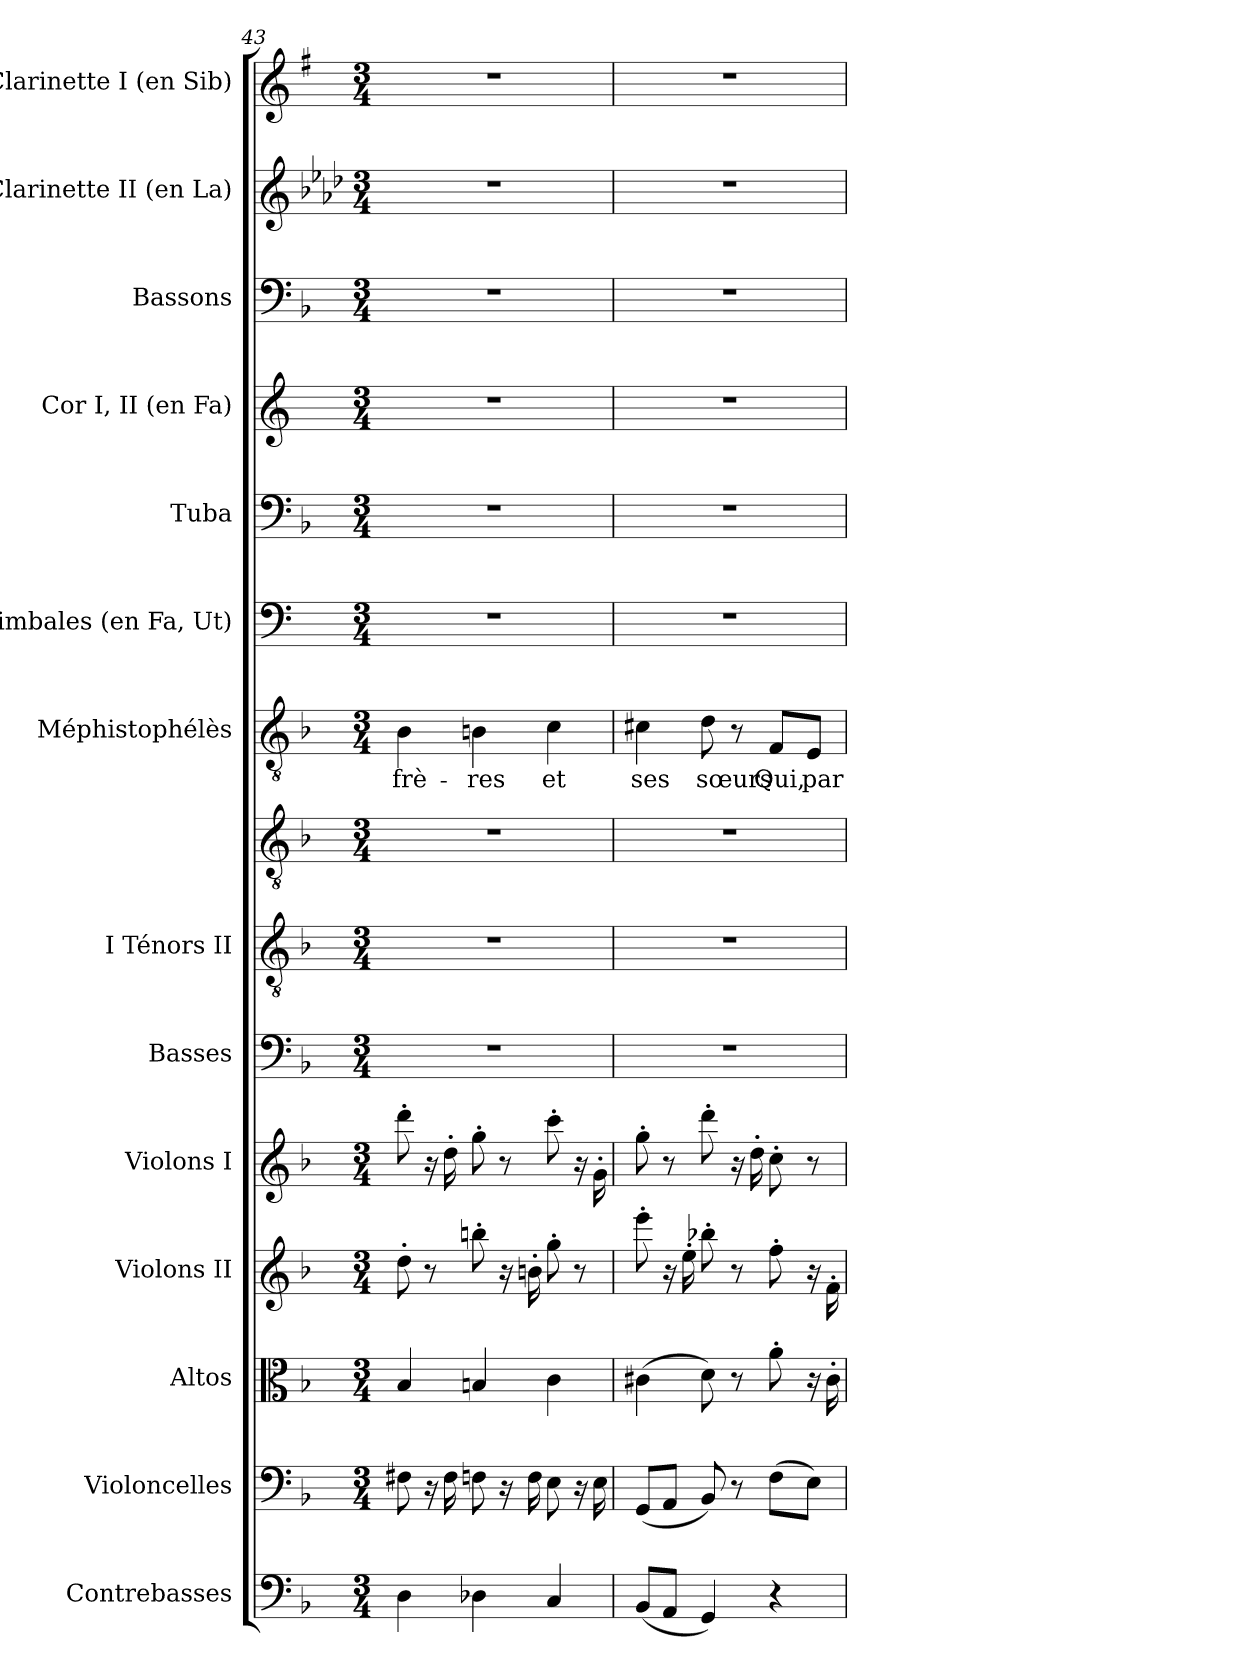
**kern	**kern	**kern	**kern	**kern	**kern	**kern	**kern	**kern	**text	**kern	**kern	**kern	**kern	**kern	**kern
*part14	*part13	*part12	*part11	*part10	*part9	*part8	*part8	*part7	*part7	*part6	*part5	*part4	*part3	*part2	*part1
*staff15	*staff14	*staff13	*staff12	*staff11	*staff10	*staff9	*staff8	*staff7	*staff7	*staff6	*staff5	*staff4	*staff3	*staff2	*staff1
*I"Contrebasses	*I"Violoncelles	*I"Altos	*I"Violons II	*I"Violons I	*I"Basses	*I"I  Ténors  II	*	*I"Méphistophélès	*	*I"Timbales (en Fa, Ut)	*I"Tuba	*I"Cor I, II (en Fa)	*I"Bassons	*I"Clarinette II (en La)	*I"Clarinette I (en Sib)
*I'C-b.	*I'Vlles	*I'Altos	*I'Vns II	*I'Vns I	*I'Basses	*I'Tén.	*	*I'Méphist.	*	*	*I'Tb.	*I'Cor (Fa)	*I'Bns	*I'Cl. (La)	*I'Cl. (Sib)
!!LO:PB:g=z
*clefF4	*clefF4	*clefC3	*clefG2	*clefG2	*clefF4	*clefGv2	*clefGv2	*clefGv2	*	*clefF4	*clefF4	*clefG2	*clefF4	*clefG2	*clefG2
*ITrd7c12	*	*	*	*	*	*ITrd7c12	*ITrd7c12	*ITrd7c12	*	*	*	*ITrd4c7	*	*ITrd2c3	*ITrd1c2
*k[b-]	*k[b-]	*k[b-]	*k[b-]	*k[b-]	*k[b-]	*k[b-]	*k[b-]	*k[b-]	*	*k[]	*k[b-]	*k[b-]	*k[b-]	*k[b-]	*k[b-]
*F:	*F:	*F:	*F:	*F:	*F:	*F:	*F:	*F:	*	*C:	*F:	*F:	*F:	*F:	*F:
*M3/4	*M3/4	*M3/4	*M3/4	*M3/4	*M3/4	*M3/4	*M3/4	*M3/4	*	*M3/4	*M3/4	*M3/4	*M3/4	*M3/4	*M3/4
=43	=43	=43	=43	=43	=43	=43	=43	=43	=43	=43	=43	=43	=43	=43	=43
!	!	!	!	!	!LO:N:vis=1	!LO:N:vis=1	!LO:N:vis=1	!	!	!	!	!	!	!	!
!	!	!	!	!	!	!	!	!	!LO:LY:b:color=#000000	!LO:N:vis=1	!LO:N:vis=1	!LO:N:vis=1	!LO:N:vis=1	!LO:N:vis=1	!LO:N:vis=1
4DDi\	8F#Xi\	4B-i/	8dd'i\	8ddd'i\	2.r	2.r	2.r	4BB-i\	frè-	2.r	2.r	2.r	2.r	2.r	2.r
.	16r	.	8r	16r	.	.	.	.	.	.	.	.	.	.	.
.	16F#i\	.	.	16dd'i\	.	.	.	.	.	.	.	.	.	.	.
!	!	!	!	!	!	!	!	!	!LO:LY:b:color=#000000	!	!	!	!	!	!
4DD-Xi\	8Fni\	4Bni/	8bbn'i\	8gg'i\	.	.	.	4BBni\	-res	.	.	.	.	.	.
.	16r	.	16r	8r	.	.	.	.	.	.	.	.	.	.	.
.	16Fi\	.	16bn'i\	.	.	.	.	.	.	.	.	.	.	.	.
!	!	!	!	!	!	!	!	!	!LO:LY:b:color=#000000	!	!	!	!	!	!
4CCi/	8Ei\	4ci\	8gg'i\	8ccc'i\	.	.	.	4Ci\	et	.	.	.	.	.	.
.	16r	.	8r	16r	.	.	.	.	.	.	.	.	.	.	.
.	16Ei\	.	.	16g'i\	.	.	.	.	.	.	.	.	.	.	.
=44	=44	=44	=44	=44	=44	=44	=44	=44	=44	=44	=44	=44	=44	=44	=44
!	!	!	!	!	!LO:N:vis=1	!LO:N:vis=1	!LO:N:vis=1	!	!	!	!	!	!	!	!
!	!	!	!	!	!	!	!	!	!LO:LY:b:color=#000000	!LO:N:vis=1	!LO:N:vis=1	!LO:N:vis=1	!LO:N:vis=1	!LO:N:vis=1	!LO:N:vis=1
(8BBB-i/L	(8GGi/L	(4c#Xi\	8eee'i\	8gg'i\	2.r	2.r	2.r	4C#Xi\	ses	2.r	2.r	2.r	2.r	2.r	2.r
8AAAi/J	8AAi/J	.	16r	8r	.	.	.	.	.	.	.	.	.	.	.
.	.	.	16ee'i\	.	.	.	.	.	.	.	.	.	.	.	.
!	!	!	!	!	!	!	!	!	!LO:LY:b:color=#000000	!	!	!	!	!	!
4GGGi/)	8BB-i/)	8di\)	8bb-X'i\	8ddd'i\	.	.	.	8Di\	sœurs	.	.	.	.	.	.
.	8r	8r	8r	16r	.	.	.	8r	.	.	.	.	.	.	.
.	.	.	.	16dd'i\	.	.	.	.	.	.	.	.	.	.	.
!	!	!	!	!	!	!	!	!	!LO:LY:b:color=#000000	!	!	!	!	!	!
4r	(8Fi\L	8a'i\	8ff'i\	8cc'i\	.	.	.	8FFi/L	Qui,	.	.	.	.	.	.
!	!	!	!	!	!	!	!	!	!LO:LY:b:color=#000000	!	!	!	!	!	!
.	8Ei\J)	16r	16r	8r	.	.	.	8EEi/J	par	.	.	.	.	.	.
.	.	16c#'i\	16f'i\	.	.	.	.	.	.	.	.	.	.	.	.
=	=	=	=	=	=	=	=	=	=	=	=	=	=	=	=
*-	*-	*-	*-	*-	*-	*-	*-	*-	*-	*-	*-	*-	*-	*-	*-
